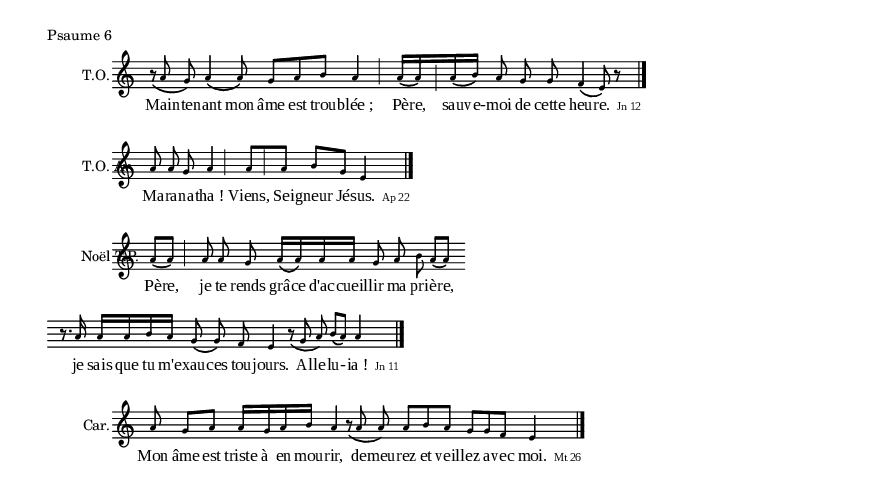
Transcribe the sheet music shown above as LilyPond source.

\version "2.10.0"
 \include "definitions.ly"

\markup { Psaume 6}



\relative a' { 
	\new Staff {
		\cadenzaOn
		
		\set Staff.instrumentName = \markup{ \center-align { T.O. } }
		\times 2/3 { r8_\( a g\) }
		\times 2/3 { a4\( a8\) }
		\times 2/3 { g[ a b] } 
		a4 \pespace
		\cesure \pespace
		a16[\( a\) \cesurebasse  \pespace a\( b\)]
		\times 2/3 { a8 g g }
		f4\( e8\) r8
		
		
		
		 \endBar
	}

	\addlyrics {
		
		Main -- te -- nant mon âme est trou -- "blée ;" Pè -- re, sau -- ve- -- moi de cette heu -- re.
		\markup { \citation #"Jn 12" } }
}

\relative a' { 
	\new Staff {
		\cadenzaOn
		
		\set Staff.instrumentName = \markup{ \center-align { T.O.  Av. } }
		\times 2/3 { a8 a g }
		a4
		\cesure \pespace
		a8[ \cesure\pespace a]
		b[ g]
		e4
		
		
		
		\endBar
	}

	\addlyrics {
		
		Ma -- ra -- na -- "tha !" Viens, Sei -- gneur Jé -- sus.
		\markup { \citation #"Ap 22" } }
}


\relative a' { 
	\new Staff {
		\cadenzaOn
		
		\set Staff.instrumentName = \markup{ \center-align { Noël T.P. } }
		a8[\( a\)] 
		\cesure \pespace
		\times 2/3 { a a g }
		a16[\( a\) a a]
		\times 2/3 { g8 a b }
		a[\( a\)]
		\indentLine
		r8. a16 
		a16[ a b a]
		\times 2/3 { g8\( g\) f }
		e4
		\pespace
		\times 2/3 { r8_\( g a\) }
		b[\( a\)]
		a4
		
				
		\endBar
	}

	\addlyrics {
		
		Pè -- re, je te rends grâ -- ce d'ac -- cueil -- lir ma pri -- è -- re,
		je sais que tu m'e -- xau -- ces tou -- jours. " Al" -- le -- lu -- - -- "ia !"
		\markup { \citation #"Jn 11" } }
}

\relative a' { 
	\new Staff {
		\cadenzaOn
		
		\set Staff.instrumentName = \markup{ \center-align { Car. } }
		a8
		g[ a]
		a16[ g a b]
		a4 \pespace
		\times 2/3 { r8_\( a a\) }
		\times 2/3 { a[ b a] }
		\times 2/3 { g[ g f] }
		e4
		
		
		
		\endBar
	}

	\addlyrics {
		
		Mon âme est triste à  en mou -- rir, de -- meu -- rez et veil -- lez a -- vec moi.
		\markup { \citation #"Mt 26" } }
}

